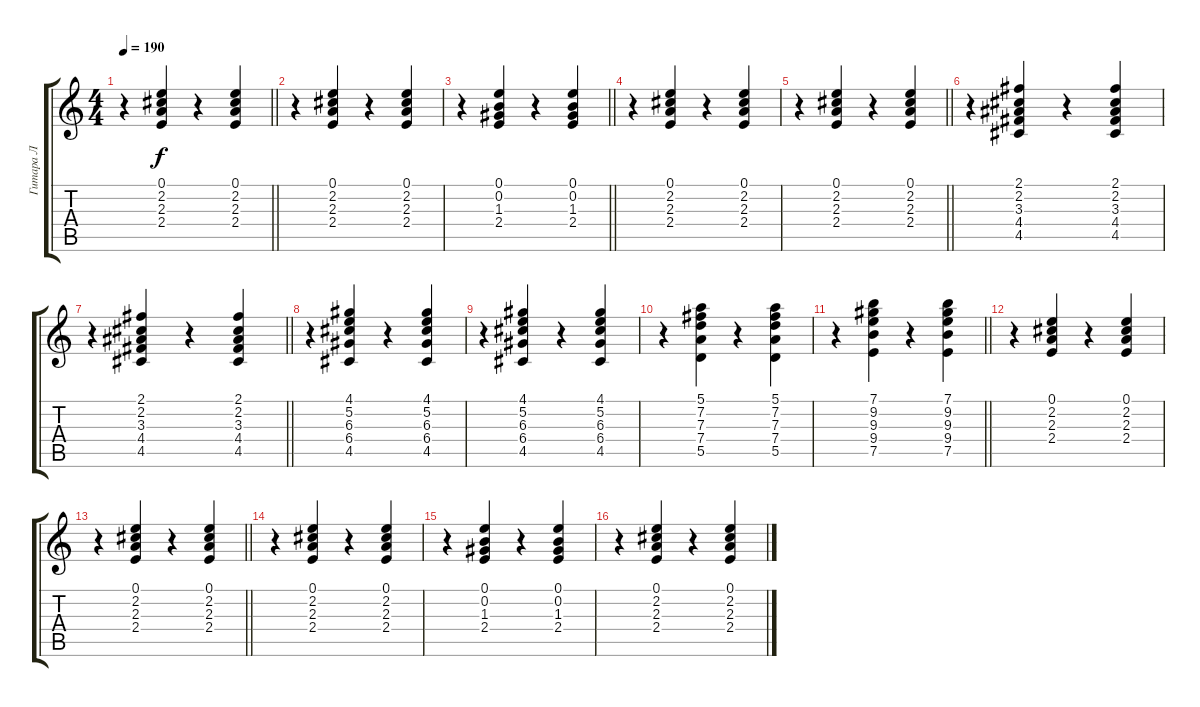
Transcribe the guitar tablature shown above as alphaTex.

\track ("Гитара Л" "Гитара Л") {instrument overdrivenguitar}
\staff {score tabs}
\tuning (E4 B3 G3 D3 A2 E2) {hide}
\ts (4 4)
\tempo 190
\clef g2
\barLineRight lightlight
\ks c
r.4{dy f} (0.1 2.2 2.3 2.4).4 r.4 (0.1 2.2 2.3 2.4).4 |
r.4 (0.1 2.2 2.3 2.4).4 r.4 (0.1 2.2 2.3 2.4).4 |
\barLineRight lightlight
r.4 (0.1 0.2 1.3 2.4).4 r.4 (0.1 0.2 1.3 2.4).4 |
r.4 (0.1 2.2 2.3 2.4).4 r.4 (0.1 2.2 2.3 2.4).4 |
\barLineRight lightlight
r.4 (0.1 2.2 2.3 2.4).4 r.4 (0.1 2.2 2.3 2.4).4 |
\section ("" " ")
r.4 (2.1 2.2 3.3 4.4 4.5).4 r.4 (2.1 2.2 3.3 4.4 4.5).4 |
\barLineRight lightlight
r.4 (2.1 2.2 3.3 4.4 4.5).4 r.4 (2.1 2.2 3.3 4.4 4.5).4 |
r.4 (4.1 5.2 6.3 6.4 4.5).4 r.4 (4.1 5.2 6.3 6.4 4.5).4 |
r.4 (4.1 5.2 6.3 6.4 4.5).4 r.4 (4.1 5.2 6.3 6.4 4.5).4 |
r.4 (5.1 7.2 7.3 7.4 5.5).4 r.4 (5.1 7.2 7.3 7.4 5.5).4 |
\barLineRight lightlight
r.4 (7.1 9.2 9.3 9.4 7.5).4 r.4 (7.1 9.2 9.3 9.4 7.5).4 |
\section ("" " ")
r.4 (0.1 2.2 2.3 2.4).4 r.4 (0.1 2.2 2.3 2.4).4 |
\barLineRight lightlight
r.4 (0.1 2.2 2.3 2.4).4 r.4 (0.1 2.2 2.3 2.4).4 |
\section ("" " ")
r.4 (0.1 2.2 2.3 2.4).4 r.4 (0.1 2.2 2.3 2.4).4 |
r.4 (0.1 0.2 1.3 2.4).4 r.4 (0.1 0.2 1.3 2.4).4 |
r.4 (0.1 2.2 2.3 2.4).4 r.4 (0.1 2.2 2.3 2.4).4
